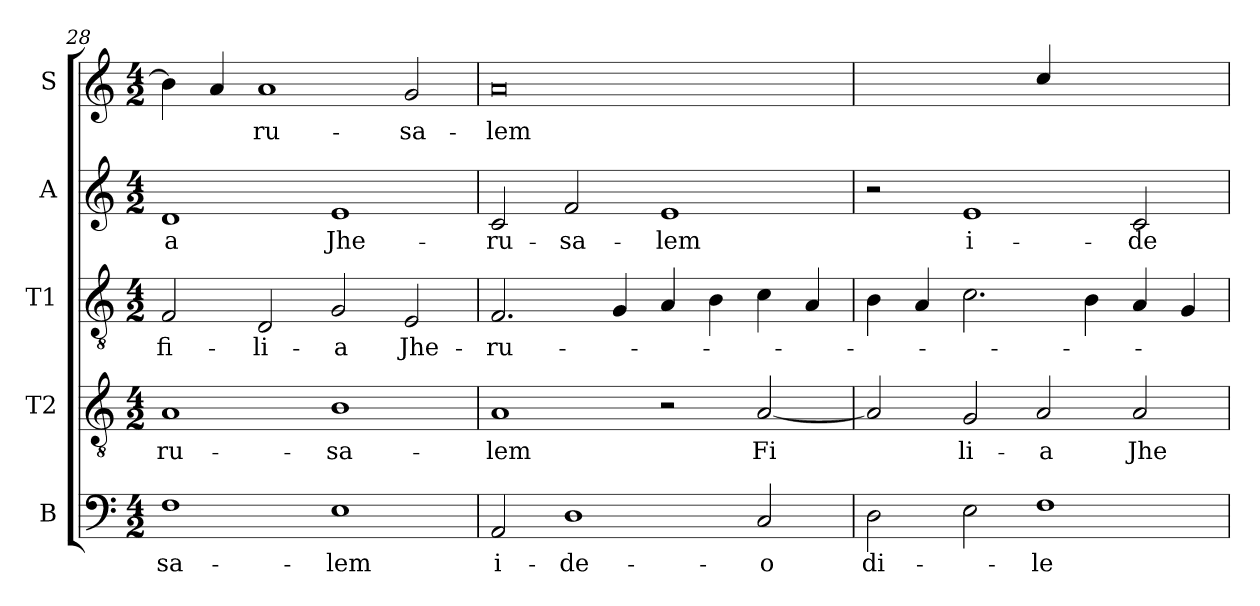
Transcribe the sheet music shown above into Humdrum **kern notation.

**kern	**text	**kern	**text	**kern	**text	**kern	**text	**kern	**text
*part5	*part5	*part4	*part4	*part3	*part3	*part2	*part2	*part1	*part1
*staff5	*staff5	*staff4	*staff4	*staff3	*staff3	*staff2	*staff2	*staff1	*staff1
*I"B	*	*I"T2	*	*I"T1	*	*I"A	*	*I"S	*
*clefF4	*	*clefGv2	*	*clefGv2	*	*clefG2	*	*clefG2	*
*M4/2	*	*M4/2	*	*M4/2	*	*M4/2	*	*M4/2	*
=28	=28	=28	=28	=28	=28	=28	=28	=28	=28
!	!LO:LY:b:cj	!	!LO:LY:b:cj	!	!LO:LY:b:cj	!	!LO:LY:b:cj	!	!
1F	-sa-	1A	-ru-	2F/	fi-	1d	-a	4b\]	.
.	.	.	.	.	.	.	.	4a/	.
!	!	!	!	!	!LO:LY:b:cj	!	!	!	!LO:LY:b:cj
.	.	.	.	2D/	-li-	.	.	1a	-ru-
!	!LO:LY:b:cj	!	!LO:LY:b:cj	!	!LO:LY:b:cj	!	!LO:LY:b:cj	!	!
1E	-lem	1B	-sa-	2G/	-a	1e	Jhe-	.	.
!	!	!	!	!	!LO:LY:b:cj	!	!	!	!LO:LY:b:cj
.	.	.	.	2E/	Jhe-	.	.	2g/	-sa-
=29	=29	=29	=29	=29	=29	=29	=29	=29	=29
!	!LO:LY:b:rj	!	!LO:LY:b:cj	!	!LO:LY:b:cj	!	!LO:LY:b:cj	!	!LO:LY:b:cj
2AA/	i-	1A	-lem	2.F/	-ru-	2c/	-ru-	0a	-lem
!	!LO:LY:b:cj	!	!	!	!	!	!LO:LY:b:cj	!	!
1D	-de-	.	.	.	.	2f/	-sa-	.	.
.	.	.	.	4G/	.	.	.	.	.
!	!	!	!	!	!	!	!LO:LY:b	!	!
.	.	2r	.	4A/	.	1e	-lem	.	.
.	.	.	.	4B\	.	.	.	.	.
!	!LO:LY:b:cj	!	!LO:LY:b:cj	!	!	!	!	!	!
2C/	-o	[>2A/	Fi	4c\	.	.	.	.	.
.	.	.	.	4A/	.	.	.	.	.
!!LO:LB:g=z
=30	=30	=30	=30	=30	=30	=30	=30	=30	=30
!	!LO:LY:b:cj	!	!	!	!	!	!	!	!
2D\	di-	2A/]	.	4B\	.	2r	.	1ryy	.
.	.	.	.	4A/	.	.	.	.	.
!	!	!	!LO:LY:b:cj	!	!	!	!LO:LY:b:cj	!	!
2E\	.	2G/	li-	2.c\	.	1e	i-	.	.
!	!LO:LY:b:cj	!	!LO:LY:b:cj	!	!	!	!	!	!
1F	-le-	2A/	-a	.	.	.	.	4cc/	.
.	.	.	.	4B\	.	.	.	2.ryy	.
!	!	!	!LO:LY:b:cj	!	!	!	!LO:LY:b:cj	!	!
.	.	2A/	Jhe-	4A/	.	2c/	-de-	.	.
.	.	.	.	4G/	.	.	.	.	.
=	=	=	=	=	=	=	=	=	=
*-	*-	*-	*-	*-	*-	*-	*-	*-	*-
